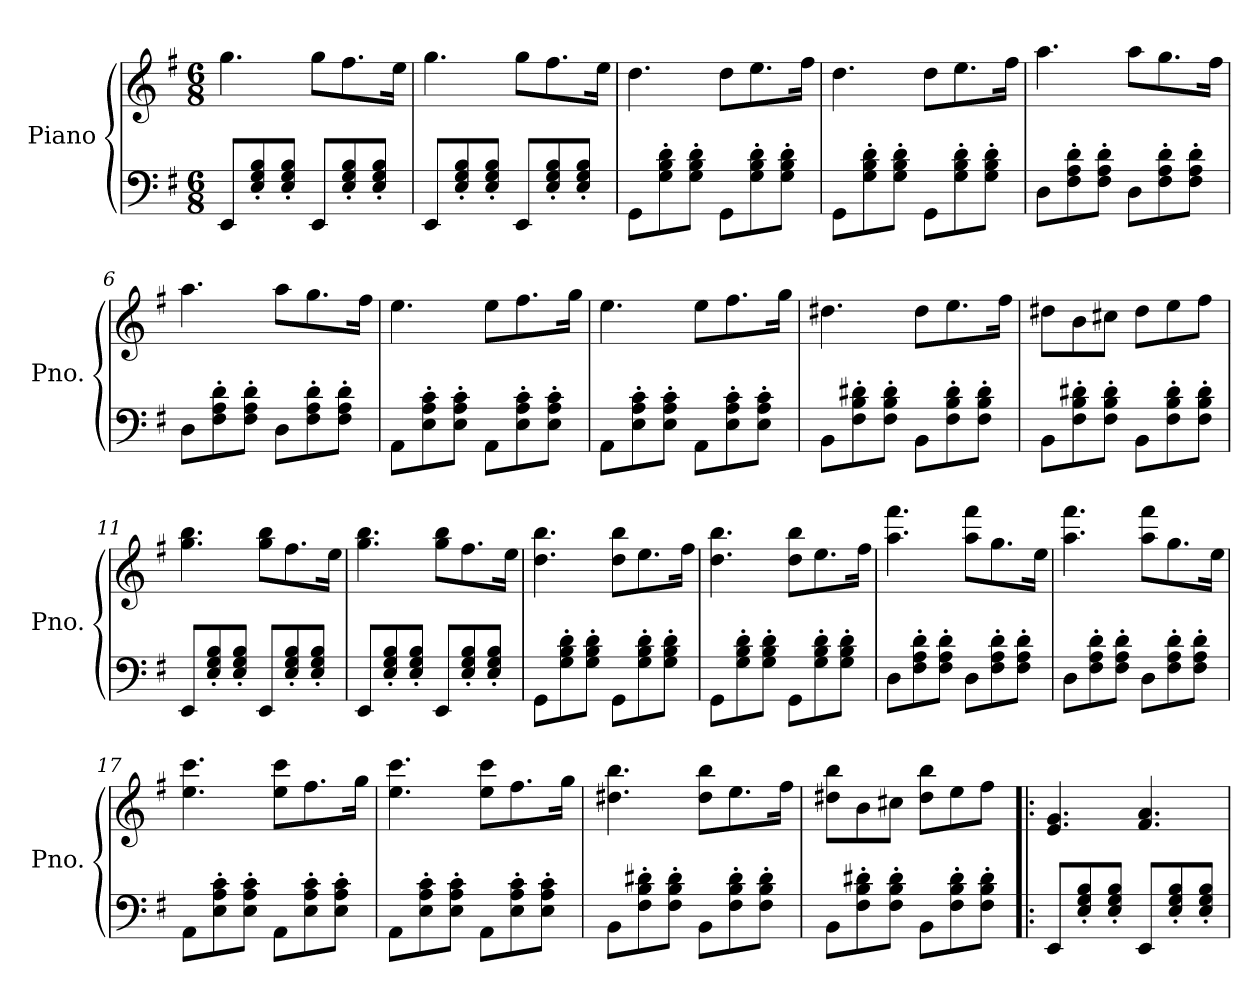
**kern	**kern
*part1	*part1
*staff2	*staff1
*I"Piano	*
*I'Pno.	*
*clefF4	*clefG2
*k[f#]	*k[f#]
*M6/8	*M6/8
=1	=1
8EE/L	4.gg\
8E/' 8G/' 8B/'	.
8E/' 8G/' 8B/'J	.
8EE/L	8gg\L
8E/' 8G/' 8B/'	8.ff#\
8E/' 8G/' 8B/'J	.
.	16ee\Jk
=2	=2
8EE/L	4.gg\
8E/' 8G/' 8B/'	.
8E/' 8G/' 8B/'J	.
8EE/L	8gg\L
8E/' 8G/' 8B/'	8.ff#\
8E/' 8G/' 8B/'J	.
.	16ee\Jk
=3	=3
8GG\L	4.dd\
8G\' 8B\' 8d\'	.
8G\' 8B\' 8d\'J	.
8GG\L	8dd\L
8G\' 8B\' 8d\'	8.ee\
8G\' 8B\' 8d\'J	.
.	16ff#\Jk
=4	=4
8GG\L	4.dd\
8G\' 8B\' 8d\'	.
8G\' 8B\' 8d\'J	.
8GG\L	8dd\L
8G\' 8B\' 8d\'	8.ee\
8G\' 8B\' 8d\'J	.
.	16ff#\Jk
=5	=5
8D\L	4.aa\
8F#\' 8A\' 8d\'	.
8F#\' 8A\' 8d\'J	.
8D\L	8aa\L
8F#\' 8A\' 8d\'	8.gg\
8F#\' 8A\' 8d\'J	.
.	16ff#\Jk
!!LO:LB:g=z
=6	=6
8D\L	4.aa\
8F#\' 8A\' 8d\'	.
8F#\' 8A\' 8d\'J	.
8D\L	8aa\L
8F#\' 8A\' 8d\'	8.gg\
8F#\' 8A\' 8d\'J	.
.	16ff#\Jk
=7	=7
8AA\L	4.ee\
8E\' 8A\' 8c\'	.
8E\' 8A\' 8c\'J	.
8AA\L	8ee\L
8E\' 8A\' 8c\'	8.ff#\
8E\' 8A\' 8c\'J	.
.	16gg\Jk
=8	=8
8AA\L	4.ee\
8E\' 8A\' 8c\'	.
8E\' 8A\' 8c\'J	.
8AA\L	8ee\L
8E\' 8A\' 8c\'	8.ff#\
8E\' 8A\' 8c\'J	.
.	16gg\Jk
=9	=9
8BB\L	4.dd#X\
8F#\' 8B\' 8d#X\'	.
8F#\' 8B\' 8d#\'J	.
8BB\L	8dd#\L
8F#\' 8B\' 8d#\'	8.ee\
8F#\' 8B\' 8d#\'J	.
.	16ff#\Jk
=10	=10
8BB\L	8dd#X\L
8F#\' 8B\' 8d#X\'	8b\
8F#\' 8B\' 8d#\'J	8cc#X\J
8BB\L	8dd#\L
8F#\' 8B\' 8d#\'	8ee\
8F#\' 8B\' 8d#\'J	8ff#\J
!!LO:LB:g=z
=11	=11
8EE/L	4.gg\ 4.bb\
8E/' 8G/' 8B/'	.
8E/' 8G/' 8B/'J	.
8EE/L	8gg\ 8bb\L
8E/' 8G/' 8B/'	8.ff#\
8E/' 8G/' 8B/'J	.
.	16ee\Jk
=12	=12
8EE/L	4.gg\ 4.bb\
8E/' 8G/' 8B/'	.
8E/' 8G/' 8B/'J	.
8EE/L	8gg\ 8bb\L
8E/' 8G/' 8B/'	8.ff#\
8E/' 8G/' 8B/'J	.
.	16ee\Jk
=13	=13
8GG\L	4.dd\ 4.bb\
8G\' 8B\' 8d\'	.
8G\' 8B\' 8d\'J	.
8GG\L	8dd\ 8bb\L
8G\' 8B\' 8d\'	8.ee\
8G\' 8B\' 8d\'J	.
.	16ff#\Jk
=14	=14
8GG\L	4.dd\ 4.bb\
8G\' 8B\' 8d\'	.
8G\' 8B\' 8d\'J	.
8GG\L	8dd\ 8bb\L
8G\' 8B\' 8d\'	8.ee\
8G\' 8B\' 8d\'J	.
.	16ff#\Jk
=15	=15
8D\L	4.aa\ 4.fff#\
8F#\' 8A\' 8d\'	.
8F#\' 8A\' 8d\'J	.
8D\L	8aa\ 8fff#\L
8F#\' 8A\' 8d\'	8.gg\
8F#\' 8A\' 8d\'J	.
.	16ee\Jk
=16	=16
8D\L	4.aa\ 4.fff#\
8F#\' 8A\' 8d\'	.
8F#\' 8A\' 8d\'J	.
8D\L	8aa\ 8fff#\L
8F#\' 8A\' 8d\'	8.gg\
8F#\' 8A\' 8d\'J	.
.	16ee\Jk
!!LO:LB:g=z
=17	=17
8AA\L	4.ee\ 4.ccc\
8E\' 8A\' 8c\'	.
8E\' 8A\' 8c\'J	.
8AA\L	8ee\ 8ccc\L
8E\' 8A\' 8c\'	8.ff#\
8E\' 8A\' 8c\'J	.
.	16gg\Jk
=18	=18
8AA\L	4.ee\ 4.ccc\
8E\' 8A\' 8c\'	.
8E\' 8A\' 8c\'J	.
8AA\L	8ee\ 8ccc\L
8E\' 8A\' 8c\'	8.ff#\
8E\' 8A\' 8c\'J	.
.	16gg\Jk
=19	=19
8BB\L	4.dd#X\ 4.bb\
8F#\' 8B\' 8d#X\'	.
8F#\' 8B\' 8d#\'J	.
8BB\L	8dd#\ 8bb\L
8F#\' 8B\' 8d#\'	8.ee\
8F#\' 8B\' 8d#\'J	.
.	16ff#\Jk
=20	=20
8BB\L	8dd#X\ 8bb\L
8F#\' 8B\' 8d#X\'	8b\
8F#\' 8B\' 8d#\'J	8cc#X\J
8BB\L	8dd#\ 8bb\L
8F#\' 8B\' 8d#\'	8ee\
8F#\' 8B\' 8d#\'J	8ff#\J
=21!|:	=21!|:
8EE/L	4.e/ 4.g/
8E/' 8G/' 8B/'	.
8E/' 8G/' 8B/'J	.
8EE/L	4.f#/ 4.a/
8E/' 8G/' 8B/'	.
8E/' 8G/' 8B/'J	.
=	=
*-	*-
